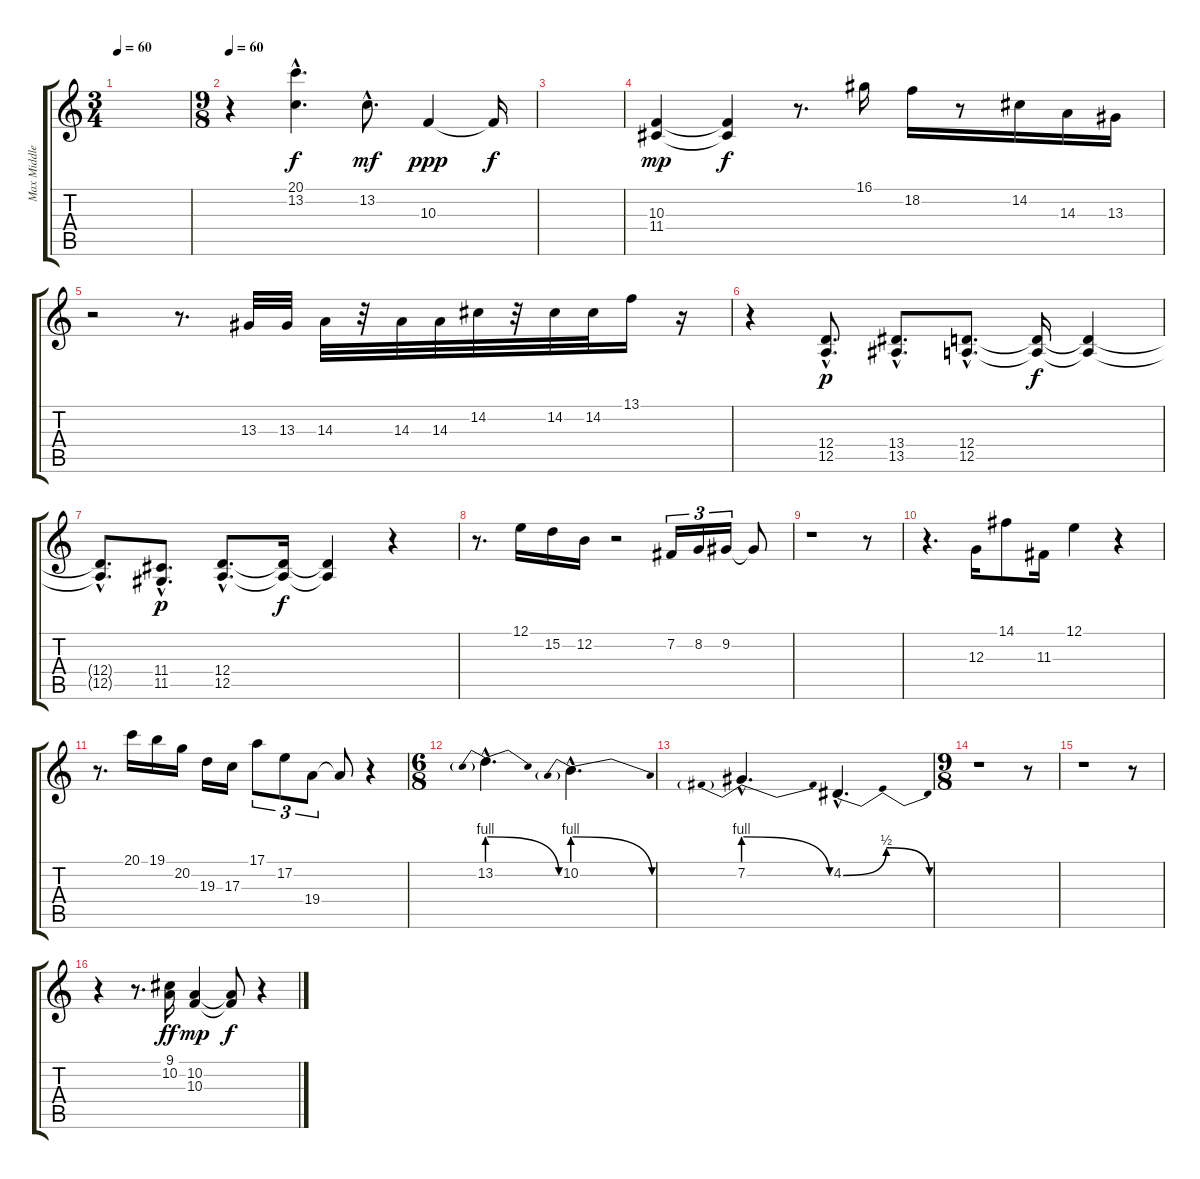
\track ("Max Middleton" "Max Middle") {instrument lead8bassandlead}
\staff {score tabs}
\tuning (E4 B3 G3 D3 A2 E2) {hide}
\ts (3 4)
\tempo 60
\tempo 66
\tempo 60
\clef g2
\ks c
|
\ts (9 8)
\tempo 60
r.4 (20.1{hac} 13.2{hac}).4{d} 13.2{hac}.8{d dy mf} 10.3.4{dy ppp} 10.3{t}.16{dy f} |
|
(10.3 11.4).4{dy mp} (10.3{t} 11.4{t}).4{dy f} r.8{d} 16.1.16 18.2.16 r.8 14.2.16 14.3.16 13.3.16 |
r.2 r.8{d} 13.3.32 13.3.32 14.3.32 r.32 14.3.32 14.3.32 14.2.32 r.32 14.2.32 14.2.32 13.1.16 r.16 |
r.4 (12.4{hac} 12.5{hac}).8{d dy p} (13.4{hac} 13.5{hac}).8{d} (12.4{hac} 12.5{hac}).8{d} (12.4{t} 12.5{t}).16{dy f} (12.4{t} 12.5{t}).4 |
(12.4{hac t} 12.5{hac t}).8{d} (11.4{hac} 11.5{hac}).8{d dy p} (12.4{hac} 12.5{hac}).8{d} (12.4{t} 12.5{t}).16{dy f} (12.4{t} 12.5{t}).4 r.4 |
r.8{d} 12.1.16 15.2.16 12.2.16 r.2 7.2.16{tu (3 2)} 8.2.16{tu (3 2)} 9.2.16{tu (3 2)} 9.2{t}.8 |
r.1 r.8 |
r.4{d} 12.3.16 14.1.8 11.3.16 12.1.4 r.4 |
r.8{d} 20.1.16 19.1.16 20.2.16 19.3.16 17.3.16 17.1.8{tu (3 2)} 17.2.8{tu (3 2)} 19.4.8{tu (3 2)} 19.4{t}.8 r.4 |
\ts (6 8)
13.2{be (prebendrelease 0 4 60 0) hac}.4{d} 10.2{be (prebendrelease 0 4 60 0) hac}.4{d} |
7.2{be (prebendrelease 0 4 60 0) hac}.4{d} 4.2{be (bendrelease 0 0 5 2 35 2 60 0) hac}.4{d} |
\ts (9 8)
r.1 r.8 |
r.1 r.8 |
r.4 r.8{d} (9.1 10.2).16{dy ff} (10.2 10.3).4{dy mp} (10.2{t} 10.3{t}).8{dy f} r.4
